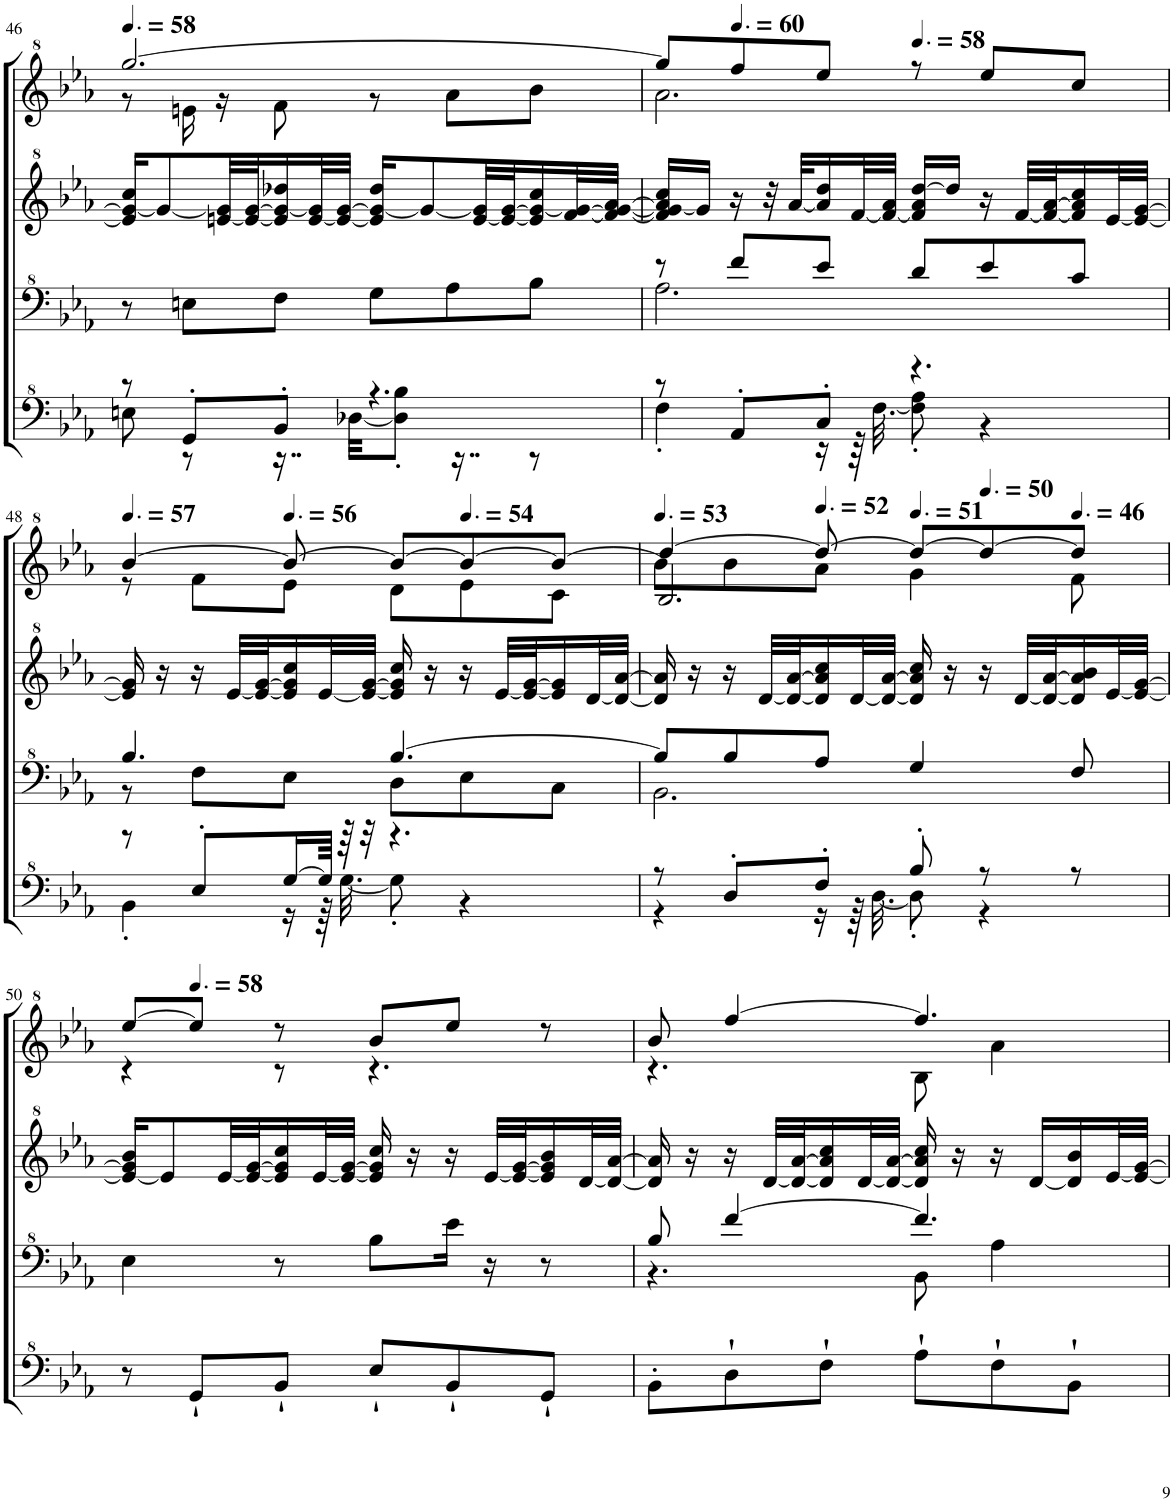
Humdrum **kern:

**kern	**kern	**kern	**kern
*part1	*part1	*part1	*part1
*staff4	*staff3	*staff2	*staff1
*I"Model III	*	*	*
!!LO:PB:g=z
*clefF^4	*clefF^4	*clefG^2	*clefG^2
*k[b-e-a-]	*k[b-e-a-]	*k[b-e-a-]	*k[b-e-a-]
*M6/8	*M6/8	*M6/8	*M6/8
*MM87	*MM87	*MM87	*MM87
=46	=46	=46	=46
*^	*	*	*^
8r	8en\	8r	16ee/] 16gg/_ 16ccc/KL	[2.ggg/	8r
.	.	.	8gg/_	.	.
8G'/L	8r	8en\L	.	.	16een\
.	.	.	[32een/ 32gg/]LL	.	16r
.	.	.	32ee/_ [32gg/J	.	.
8B-'/J	16..r	8f\J	16ee/] 16gg/_ 16ddd-X/	.	8ff\
.	.	.	[32ee/ 32gg/]L	.	.
.	.	.	32ee/_ [32gg/JJJ	.	.
.	[32d-X\KKL	.	.	.	.
4.r	.	8g\L	16ee/] 16gg/_ 16ddd-/KL	.	8r
.	8d-\]' 8b-\'J	.	.	.	.
.	.	.	8gg/_	.	.
.	.	8a-\	.	.	8aa-\L
.	16..r	.	.	.	.
.	.	.	[32ee/ 32gg/]LL	.	.
.	.	.	32ee/_ [32gg/J	.	.
.	8r	8b-\J	16ee/] 16gg/_ 16ccc/	.	8bb-\J
.	.	.	[32ff/ 32gg/_L	.	.
.	.	.	32ff/_ 32gg/_ [32aa-/JJJ	.	.
=47	=47	=47	=47	=47	=47
*	*	*^	*	*	*
8r	4f'\	2.a-\	8r	16ff/] 16gg/_ 16aa-/] 16ccc/LL	8ggg/L]	2.aa-\
.	.	.	.	16gg/JJ]	.	.
*	*	*	*	*	*MM90	*
8A-'/L	.	.	8ff/L	16r	8fff/	.
.	.	.	.	32r	.	.
.	.	.	.	[32aa-/KLL	.	.
8c'/J	16r	.	8ee-/J	16aa-/] 16ddd/	8eee-/J	.
.	64r	.	.	[32ff/L	.	.
.	[32.f\	.	.	.	.	.
.	.	.	.	32ff/_ 32aa-/JJJ	.	.
*	*	*	*	*	*MM87	*
4.r	8f\]' 8a-\'	.	8dd/L	16ff/] 16aa-/ [16ddd/LL	8r	.
.	.	.	.	16ddd/JJ]	.	.
.	4r	.	8ee-/	16r	8eee-/L	.
.	.	.	.	[32ff/LLL	.	.
.	.	.	.	32ff/_ [32aa-/J	.	.
.	.	.	8cc/J	16ff/] 16aa-/] 16ccc/	8ccc/J	.
.	.	.	.	[32ee-/L	.	.
.	.	.	.	32ee-/_ [32gg/JJJ	.	.
!!LO:LB:g=z	!!
=48	=48	=48	=48	=48	=48	=48
*	*	*	*	*	*MM86	*
8r	4B-'\	8r	4.b-/	16ee-/] 16gg/]	[4bb-/	8r
.	.	.	.	16r	.	.
8e-'/L	.	8f\L	.	16r	.	8ff\L
.	.	.	.	[32ee-/LLL	.	.
.	.	.	.	32ee-/_ [32gg/J	.	.
*	*	*	*	*	*MM84	*
[16g/L	16r	8e-\J	.	16ee-/] 16gg/] 16ccc/	8bb-/_	8ee-\J
64g/JJkk]	64r	.	.	[32ee-/L	.	.
64r	[32.g\	.	.	.	.	.
32r	.	.	.	32ee-/_ [32gg/JJJ	.	.
4.r	8g'\]	8d\L	[4.b-/	16ee-/] 16gg/] 16ccc/	8bb-/L_	8dd\L
.	.	.	.	16r	.	.
*	*	*	*	*	*MM81	*
.	4r	8e-\	.	16r	8bb-/_	8ee-\
.	.	.	.	[32ee-/LLL	.	.
.	.	.	.	32ee-/_ [32gg/J	.	.
.	.	8c\J	.	16ee-/] 16gg/]	8bb-/J_	8cc\J
.	.	.	.	[32dd/L	.	.
.	.	.	.	32dd/_ [32aa-/JJJ	.	.
*	*	*	*	*	*v	*v
=49	=49	=49	=49	=49	=49
*	*	*	*	*	*MM80
*	*	*	*	*	*^
*	*	*	*	*	*	*^
8r	4r	2.B-\	8b-/L]	16dd/] 16aa-/]	[4ddd/	8bb-\L]	2.b-/
.	.	.	.	16r	.	.	.
8d'/L	.	.	8b-/	16r	.	8bb-\	.
.	.	.	.	[32dd/LLL	.	.	.
.	.	.	.	32dd/_ [32aa-/J	.	.	.
*	*	*	*	*	*MM78	*	*
8f'/J	16r	.	8a-/J	16dd/] 16aa-/] 16ccc/	8ddd/_	8aa-\J	.
.	64r	.	.	[32dd/L	.	.	.
.	[32.d\	.	.	.	.	.	.
.	.	.	.	32dd/_ [32aa-/JJJ	.	.	.
*	*	*	*	*	*MM77	*	*
8b-'/	8d'\]	.	4g/	16dd/] 16aa-/] 16ccc/	8ddd/L_	4gg\	.
.	.	.	.	16r	.	.	.
*	*	*	*	*	*MM75	*	*
8r	4r	.	.	16r	8ddd/_	.	.
.	.	.	.	[32dd/LLL	.	.	.
.	.	.	.	32dd/_ [32aa-/J	.	.	.
*	*	*	*	*	*MM69	*	*
8r	.	.	8f/	16dd/] 16aa-/] 16bb-/	8ddd/J]	8ff\	.
.	.	.	.	[32ee-/L	.	.	.
.	.	.	.	32ee-/_ [32gg/JJJ	.	.	.
*v	*v	*	*	*	*	*	*
*	*v	*v	*	*	*v	*v
!!LO:LB:g=z
=50	=50	=50	=50	=50
8r	4e-\	16ee-/_ 16gg/] 16bb-/KL	[8eee-/L	4r
.	.	8ee-/]	.	.
*	*	*	*MM87	*
8G`/L	.	.	8eee-/J]	.
.	.	[32ee-/LL	.	.
.	.	32ee-/_ [32gg/J	.	.
8B-`/J	8r	16ee-/] 16gg/] 16ccc/	8r	8r
.	.	[32ee-/L	.	.
.	.	32ee-/_ [32gg/JJJ	.	.
8e-`/L	8b-\L	16ee-/] 16gg/] 16ccc/	8bb-/L	4.r
.	.	16r	.	.
8B-`/	16ee-\Jk	16r	8eee-/J	.
.	16r	[32ee-/LLL	.	.
.	.	32ee-/_ [32gg/J	.	.
8G`/J	8r	16ee-/] 16gg/] 16bb-/	8r	.
.	.	[32dd/L	.	.
.	.	32dd/_ [32aa-/JJJ	.	.
=51	=51	=51	=51	=51
*	*^	*	*	*
8B-'\L	4.r	8b-/	16dd/] 16aa-/]	8bb-/	4.r
.	.	.	16r	.	.
8d`\	.	[4ff/	16r	[4fff/	.
.	.	.	[32dd/LLL	.	.
.	.	.	32dd/_ [32aa-/J	.	.
8f`\J	.	.	16dd/] 16aa-/] 16ccc/	.	.
.	.	.	[32dd/L	.	.
.	.	.	32dd/_ [32aa-/JJJ	.	.
8a-`\L	8B-\	4.ff/]	16dd/] 16aa-/] 16ccc/	4.fff/]	8b-\
.	.	.	16r	.	.
8f`\	4a-\	.	16r	.	4aa-\
.	.	.	[16dd/LL	.	.
8B-`\J	.	.	16dd/] 16bb-/	.	.
.	.	.	[32ee-/L	.	.
.	.	.	32ee-/_ [32gg/JJJ	.	.
*	*v	*v	*	*v	*v
=	=	=	=
*-	*-	*-	*-
